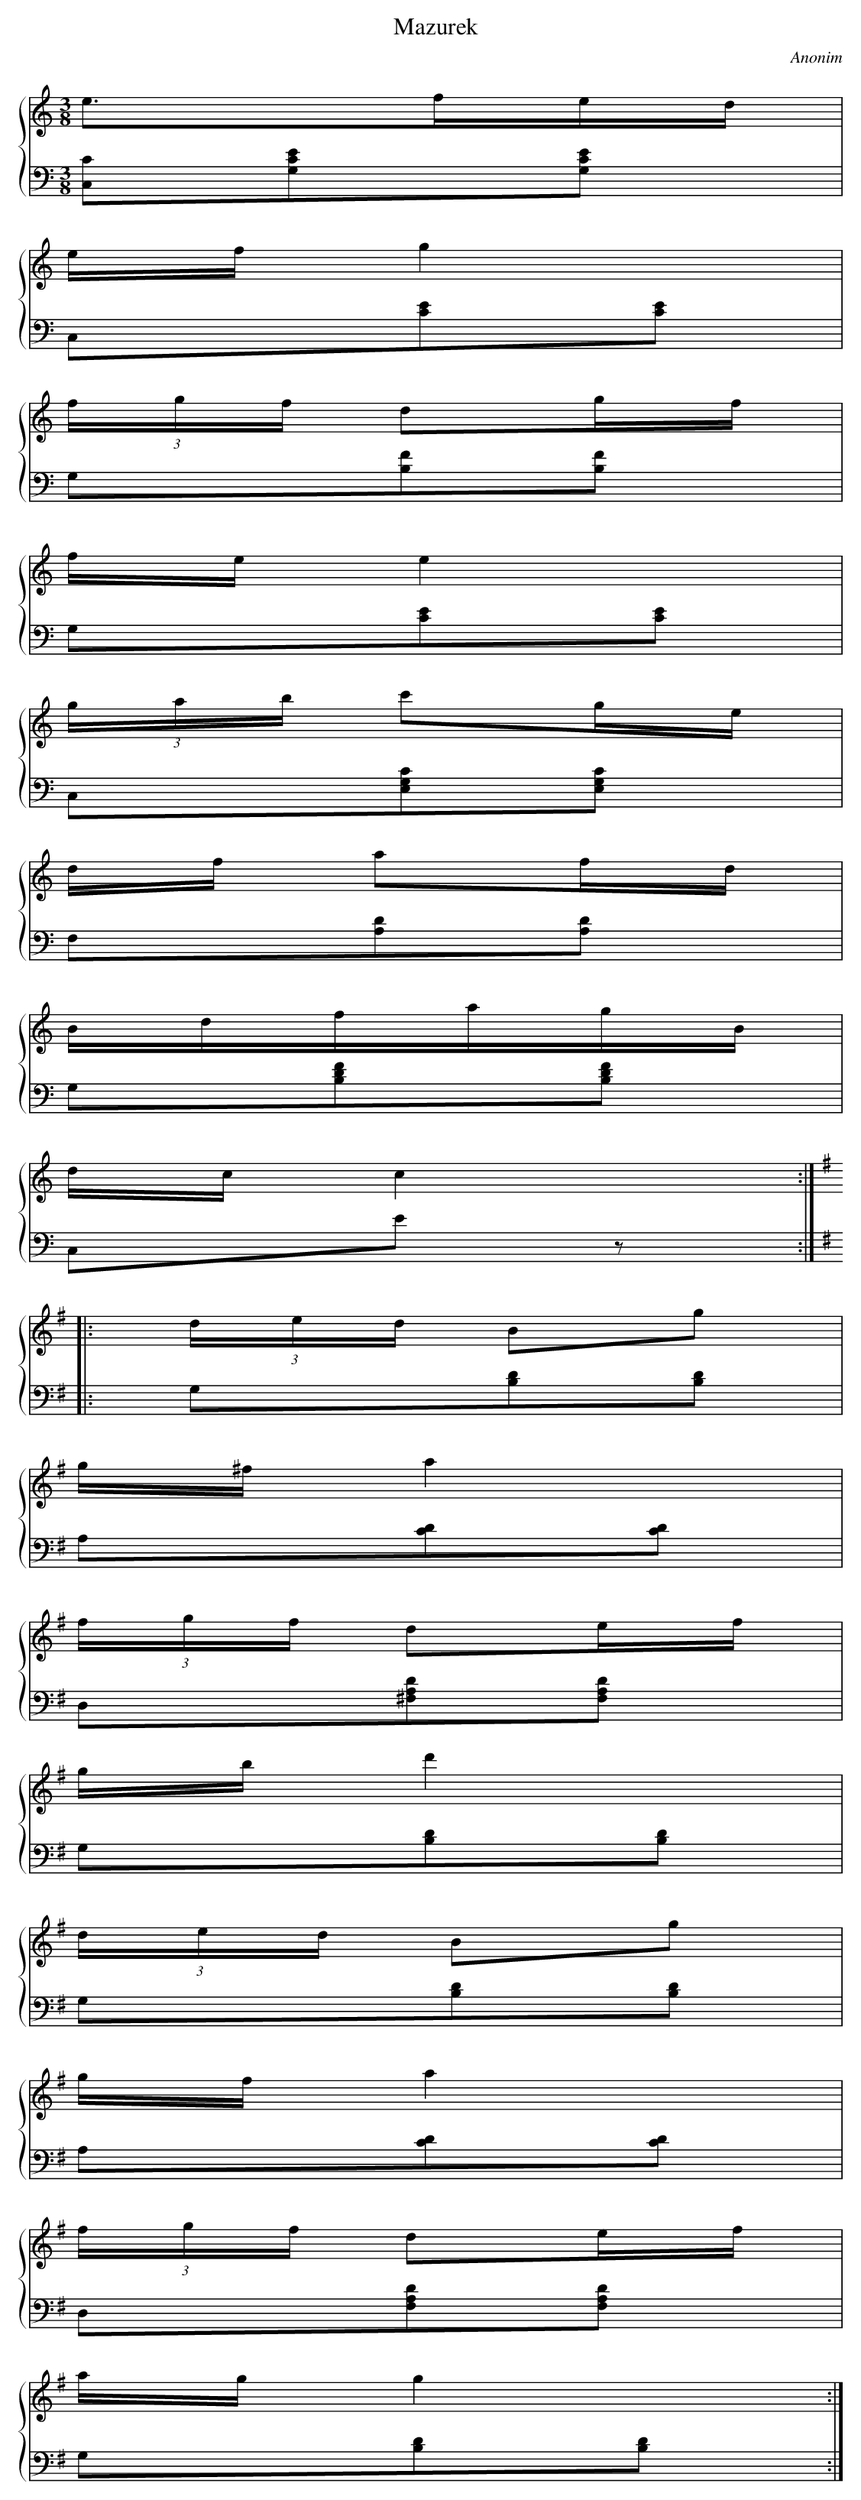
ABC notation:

X:1
T: Mazurek
C: Anonim
L: 1/8
M: 3/8
%%staves {1 2}
V: 1 clef=treble
V: 2 clef=bass
K: C
[V:1] e>fe/d/ |
[V:2] [CC,][ECG,][ECG,] |
[V:1] e/f/g2 |
[V:2] C,[EC][EC] |
[V:1] (3f/g/f/ dg/f/ |
[V:2] G,[FB,][FB,] |
[V:1] f/e/e2 |
[V:2] G,[EC][EC] |
[V:1] (3g/a/b/ c'g/e/ |
[V:2] C,[CG,E,][CG,E,] |
[V:1] d/f/ af/d/ |
[V:2] F,[DA,][DA,] |
[V:1] B/d/f/a/g/B/ |
[V:2] G,[FDB,][FDB,] |
[V:1] d/c/c2 :|]|:
[V:2] C,E z :|]|:
[V:1]  [K:G] (3d/e/d/ Bg |
[V:2]  [K:G] G,[DB,][DB,] |
[V:1] g/^f/a2 |
[V:2] A,[DC][DC] |
[V:1] (3f/g/f/ de/f/ |
[V:2] D,[DA,^F,][DA,F,] |
[V:1] g/b/d'2 |
[V:2] G,[DB,][DB,] |
[V:1] (3d/e/d/ Bg |
[V:2] G,[DB,][DB,] |
[V:1] g/f/a2 |
[V:2] A,[DC][DC] |
[V:1] (3f/g/f/ de/f/ |
[V:2] D,[DA,F,][DA,F,] |
[V:1] a/g/g2 :|]
[V:2] G,[DB,][DB,] :|]
